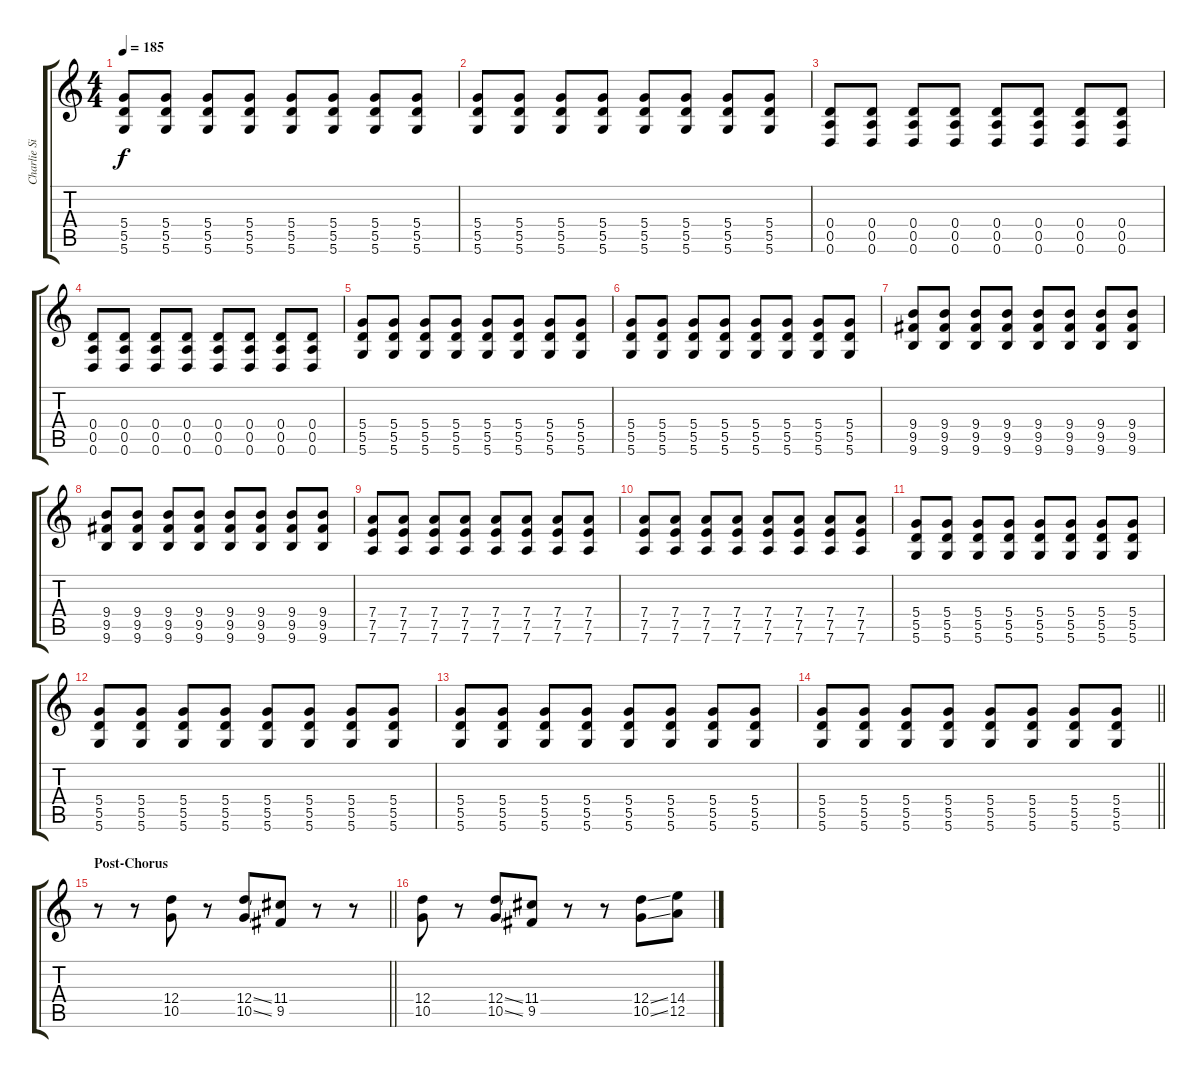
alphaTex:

\track ("Charlie Simpson" "Charlie Si") {instrument overdrivenguitar}
\staff {score tabs}
\tuning (E4 B3 G3 D3 A2 D2) {hide}
\ts (4 4)
\tempo 185
\clef g2
\ks c
(5.4 5.5 5.6).8{dy f instrument overdrivenguitar} (5.4 5.5 5.6).8 (5.4 5.5 5.6).8 (5.4 5.5 5.6).8 (5.4 5.5 5.6).8 (5.4 5.5 5.6).8 (5.4 5.5 5.6).8 (5.4 5.5 5.6).8 |
(5.4 5.5 5.6).8 (5.4 5.5 5.6).8 (5.4 5.5 5.6).8 (5.4 5.5 5.6).8 (5.4 5.5 5.6).8 (5.4 5.5 5.6).8 (5.4 5.5 5.6).8 (5.4 5.5 5.6).8 |
(0.4 0.5 0.6).8{instrument overdrivenguitar} (0.4 0.5 0.6).8 (0.4 0.5 0.6).8 (0.4 0.5 0.6).8 (0.4 0.5 0.6).8 (0.4 0.5 0.6).8 (0.4 0.5 0.6).8 (0.4 0.5 0.6).8 |
(0.4 0.5 0.6).8 (0.4 0.5 0.6).8 (0.4 0.5 0.6).8 (0.4 0.5 0.6).8 (0.4 0.5 0.6).8 (0.4 0.5 0.6).8 (0.4 0.5 0.6).8 (0.4 0.5 0.6).8 |
(5.4 5.5 5.6).8{instrument overdrivenguitar} (5.4 5.5 5.6).8 (5.4 5.5 5.6).8 (5.4 5.5 5.6).8 (5.4 5.5 5.6).8 (5.4 5.5 5.6).8 (5.4 5.5 5.6).8 (5.4 5.5 5.6).8 |
(5.4 5.5 5.6).8 (5.4 5.5 5.6).8 (5.4 5.5 5.6).8 (5.4 5.5 5.6).8 (5.4 5.5 5.6).8 (5.4 5.5 5.6).8 (5.4 5.5 5.6).8 (5.4 5.5 5.6).8 |
(9.4 9.5 9.6).8 (9.4 9.5 9.6).8 (9.4 9.5 9.6).8 (9.4 9.5 9.6).8 (9.4 9.5 9.6).8 (9.4 9.5 9.6).8 (9.4 9.5 9.6).8 (9.4 9.5 9.6).8 |
(9.4 9.5 9.6).8 (9.4 9.5 9.6).8 (9.4 9.5 9.6).8 (9.4 9.5 9.6).8 (9.4 9.5 9.6).8 (9.4 9.5 9.6).8 (9.4 9.5 9.6).8 (9.4 9.5 9.6).8 |
(7.4 7.5 7.6).8 (7.4 7.5 7.6).8 (7.4 7.5 7.6).8 (7.4 7.5 7.6).8 (7.4 7.5 7.6).8 (7.4 7.5 7.6).8 (7.4 7.5 7.6).8 (7.4 7.5 7.6).8 |
(7.4 7.5 7.6).8 (7.4 7.5 7.6).8 (7.4 7.5 7.6).8 (7.4 7.5 7.6).8 (7.4 7.5 7.6).8 (7.4 7.5 7.6).8 (7.4 7.5 7.6).8 (7.4 7.5 7.6).8 |
(5.4 5.5 5.6).8 (5.4 5.5 5.6).8 (5.4 5.5 5.6).8 (5.4 5.5 5.6).8 (5.4 5.5 5.6).8 (5.4 5.5 5.6).8 (5.4 5.5 5.6).8 (5.4 5.5 5.6).8 |
(5.4 5.5 5.6).8 (5.4 5.5 5.6).8 (5.4 5.5 5.6).8 (5.4 5.5 5.6).8 (5.4 5.5 5.6).8 (5.4 5.5 5.6).8 (5.4 5.5 5.6).8 (5.4 5.5 5.6).8 |
(5.4 5.5 5.6).8 (5.4 5.5 5.6).8 (5.4 5.5 5.6).8 (5.4 5.5 5.6).8 (5.4 5.5 5.6).8 (5.4 5.5 5.6).8 (5.4 5.5 5.6).8 (5.4 5.5 5.6).8 |
\barLineRight lightlight
(5.4 5.5 5.6).8 (5.4 5.5 5.6).8 (5.4 5.5 5.6).8 (5.4 5.5 5.6).8 (5.4 5.5 5.6).8 (5.4 5.5 5.6).8 (5.4 5.5 5.6).8 (5.4 5.5 5.6).8 |
\section ("" "Post-Chorus")
\barLineRight lightlight
r.8 r.8 (12.4 10.5).8 r.8 (12.4{ss} 10.5{ss}).8 (11.4 9.5).8 r.8 r.8 |
(12.4 10.5).8 r.8 (12.4{ss} 10.5{ss}).8 (11.4 9.5).8 r.8 r.8 (12.4{ss} 10.5{ss}).8 (14.4 12.5).8
